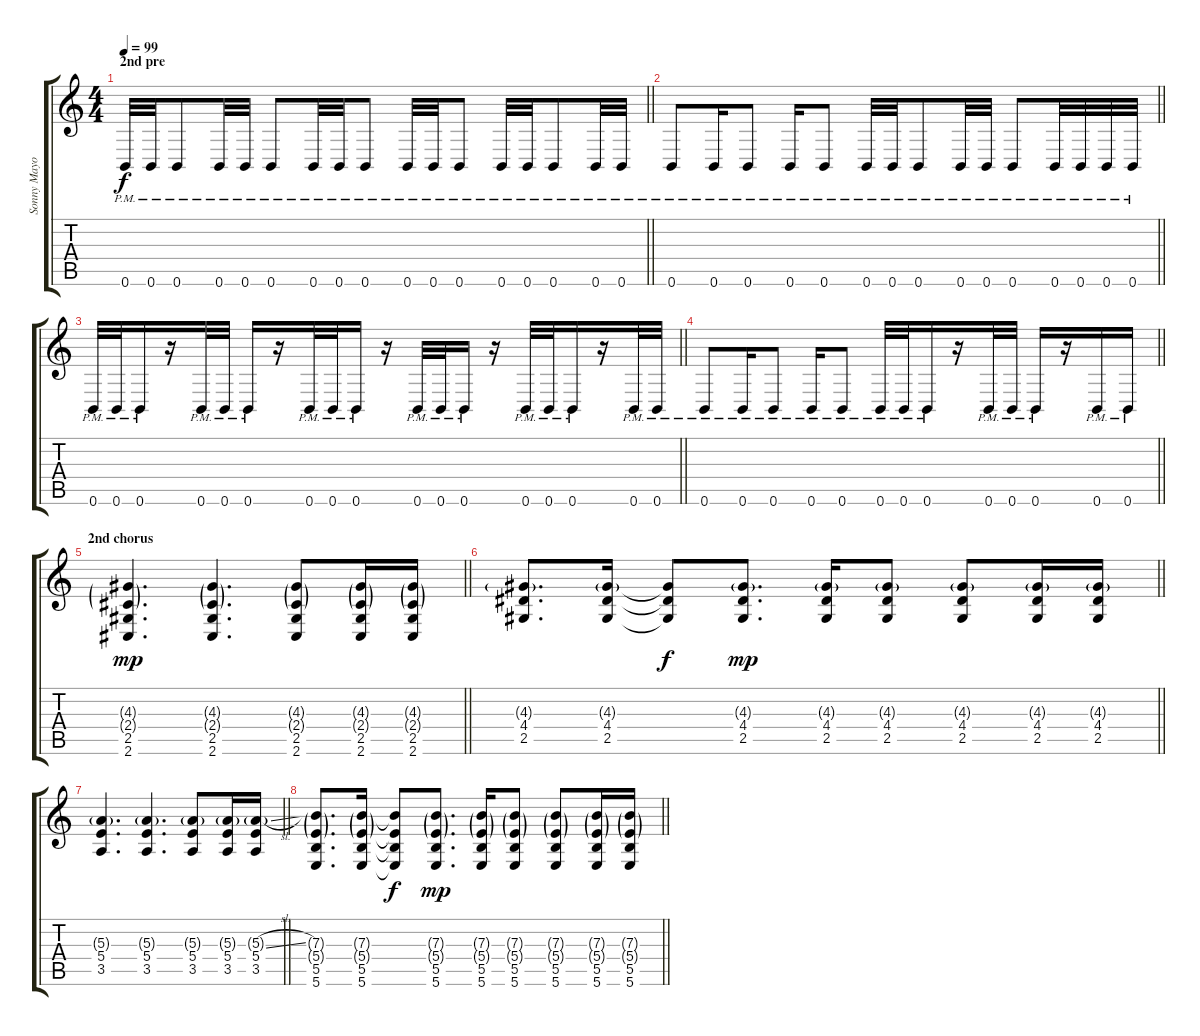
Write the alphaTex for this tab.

\track ("Sonny Mayo/Clint Lowery" "Sonny Mayo") {instrument distortionguitar}
\staff {score tabs}
\tuning (Db4 Ab3 E3 B2 Gb2 B1) {hide}
\ts (4 4)
\section ("" "2nd pre")
\tempo 99
\clef g2
\barLineRight lightlight
\ks c
0.6{pm}.32{dy f} 0.6{pm}.32 0.6{pm}.8 0.6{pm}.32 0.6{pm}.32 0.6{pm}.8 0.6{pm}.32 0.6{pm}.32 0.6{pm}.8 0.6{pm}.32 0.6{pm}.32 0.6{pm}.8 0.6{pm}.32 0.6{pm}.32 0.6{pm}.8 0.6{pm}.32 0.6{pm}.32 |
\barLineRight lightlight
0.6{pm}.8 0.6{pm}.16 0.6{pm}.8 0.6{pm}.16 0.6{pm}.8 0.6{pm}.32 0.6{pm}.32 0.6{pm}.8 0.6{pm}.32 0.6{pm}.32 0.6{pm}.8 0.6{pm}.32 0.6{pm}.32 0.6{pm}.32 0.6{pm}.32 |
\barLineRight lightlight
0.6{pm}.32 0.6{pm}.32 0.6{pm}.16 r.16 0.6{pm}.32 0.6{pm}.32 0.6{pm}.16 r.16 0.6{pm}.32 0.6{pm}.32 0.6{pm}.16 r.16 0.6{pm}.32 0.6{pm}.32 0.6{pm}.16 r.16 0.6{pm}.32 0.6{pm}.32 0.6{pm}.16 r.16 0.6{pm}.32 0.6{pm}.32 |
\barLineRight lightlight
0.6{pm}.8 0.6{pm}.16 0.6{pm}.8 0.6{pm}.16 0.6{pm}.8 0.6{pm}.32 0.6{pm}.32 0.6{pm}.16 r.16 0.6{pm}.32 0.6{pm}.32 0.6{pm}.16 r.16 0.6{pm}.16 0.6{pm}.16 |
\section ("" "2nd chorus")
\barLineRight lightlight
(4.3{g} 2.4{g} 2.5 2.6).4{d dy mp} (4.3{g} 2.4{g} 2.5 2.6).4{d} (4.3{g} 2.4{g} 2.5 2.6).8 (4.3{g} 2.4{g} 2.5 2.6).16 (4.3{g} 2.4{g} 2.5 2.6).16 |
\barLineRight lightlight
(4.3{g} 4.4 2.5).8{d} (4.3{g} 4.4 2.5).16 (4.3{t} 4.4{t} 2.5{t}).8{dy f} (4.3{g} 4.4 2.5).8{d dy mp} (4.3{g} 4.4 2.5).16 (4.3{g} 4.4 2.5).8 (4.3{g} 4.4 2.5).8 (4.3{g} 4.4 2.5).16 (4.3{g} 4.4 2.5).16 |
\barLineRight lightlight
(5.3{g} 5.4 3.5).4{d} (5.3{g} 5.4 3.5).4{d} (5.3{g} 5.4 3.5).8 (5.3{g} 5.4 3.5).16 (5.3{sl g} 5.4 3.5).16 |
\barLineRight lightlight
(7.3{g} 5.4{g} 5.5 5.6).8{d} (7.3{g} 5.4{g} 5.5 5.6).16 (7.3{t} 5.4{t} 5.5{t} 5.6{t}).8{dy f} (7.3{g} 5.4{g} 5.5 5.6).8{d dy mp} (7.3{g} 5.4{g} 5.5 5.6).16 (7.3{g} 5.4{g} 5.5 5.6).8 (7.3{g} 5.4{g} 5.5 5.6).8 (7.3{g} 5.4{g} 5.5 5.6).16 (7.3{g} 5.4{g} 5.5 5.6).16
